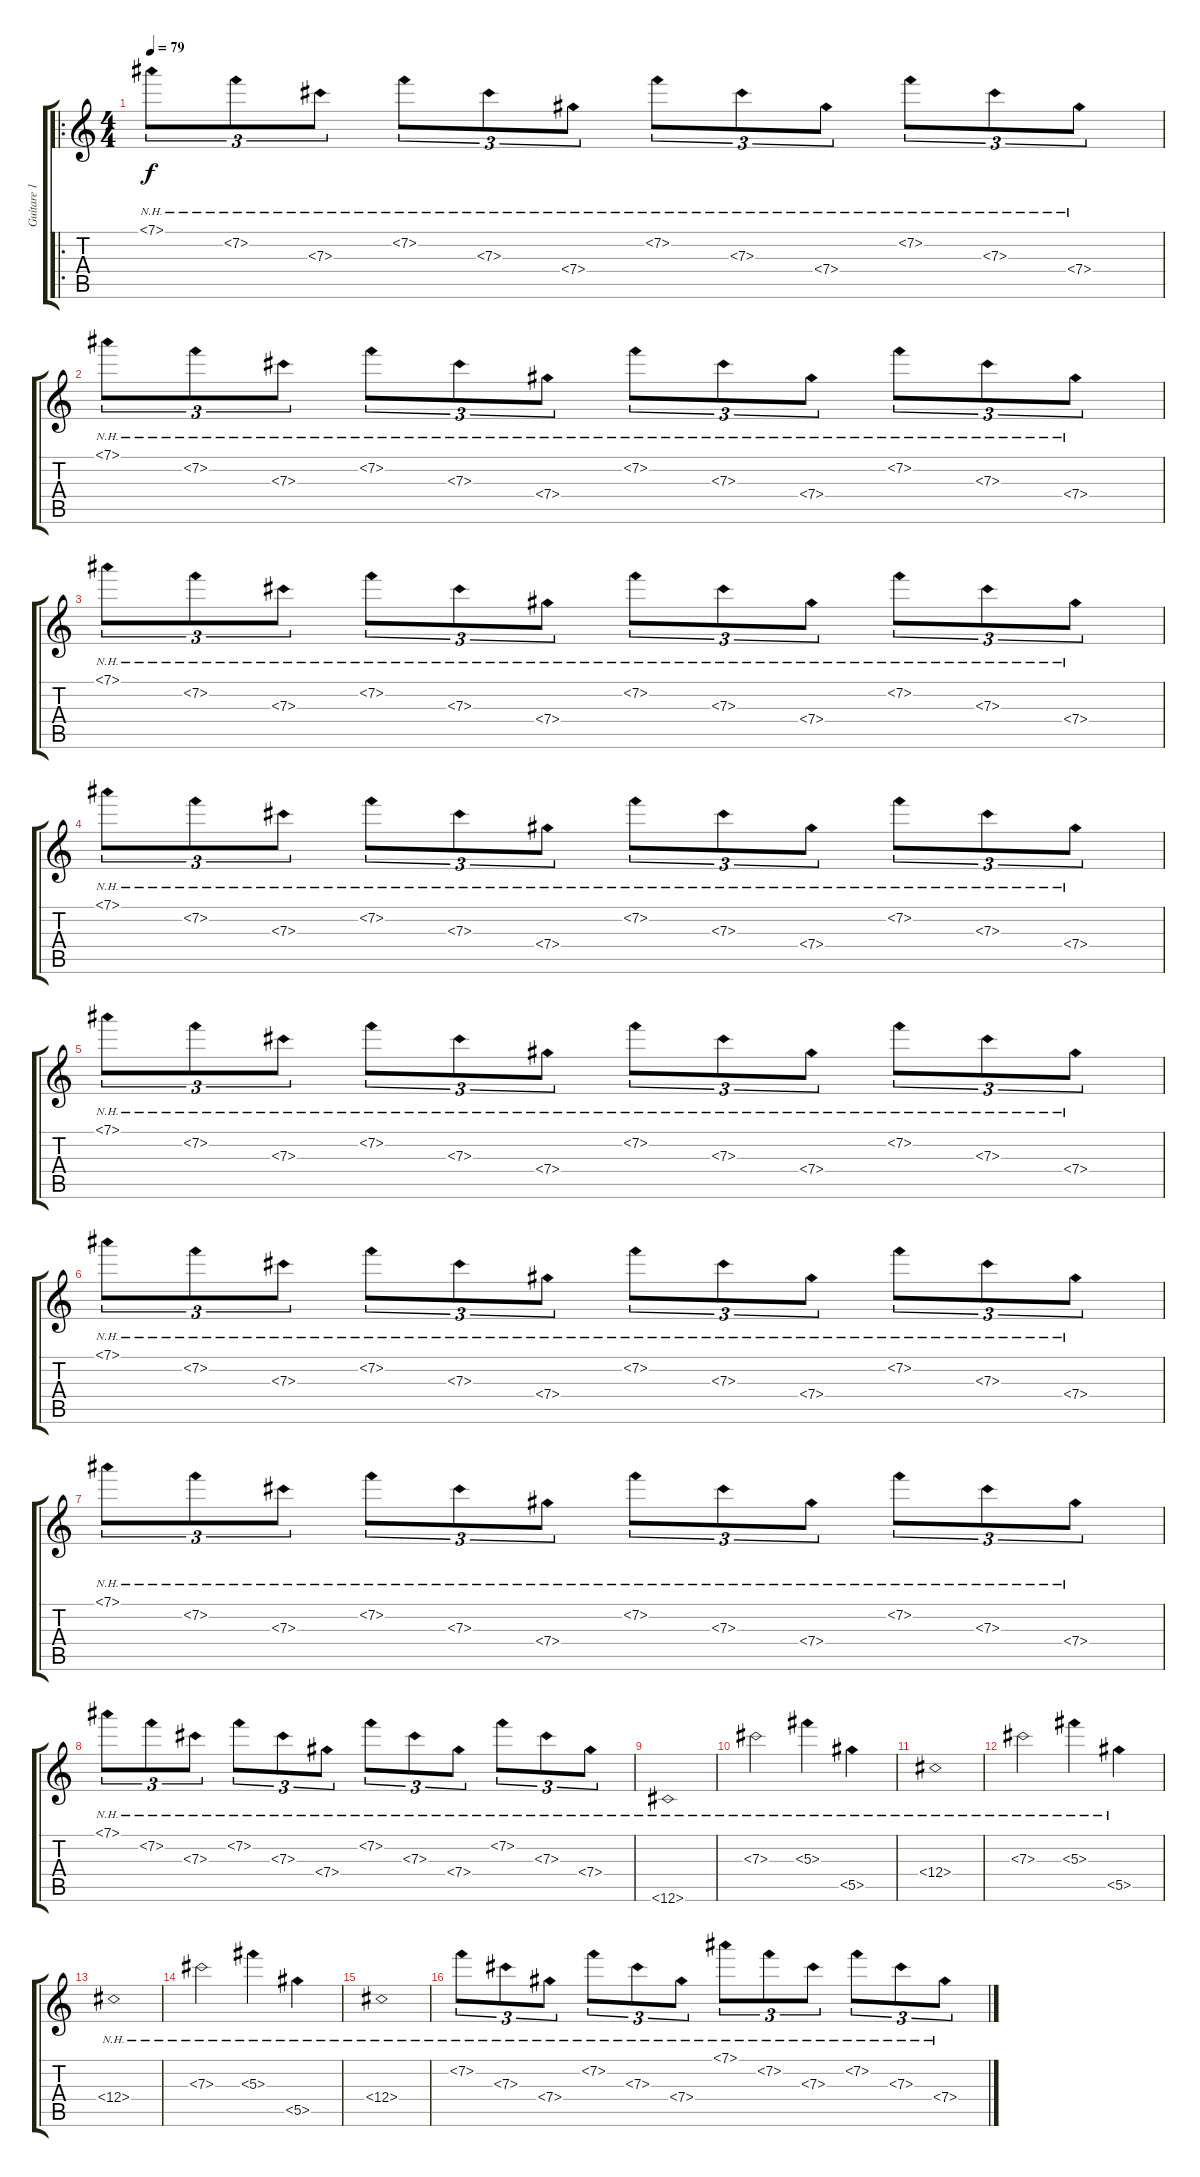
\track ("Guitare 1 : Harmonique" "Guitare 1 ") {instrument overdrivenguitar}
\staff {score tabs}
\tuning (Eb4 Bb3 Gb3 Db3 Ab2 Db2) {hide}
\ro
\ts (4 4)
\tempo 79
\clef g2
\ks c
7.1{nh}.8{tu (3 2) lyrics (0 "") lyrics (1 "") lyrics (2 "") lyrics (3 "") lyrics (4 "") dy f instrument overdrivenguitar} 7.2{nh}.8{tu (3 2)} 7.3{nh}.8{tu (3 2)} 7.2{nh}.8{tu (3 2)} 7.3{nh}.8{tu (3 2)} 7.4{nh}.8{tu (3 2)} 7.2{nh}.8{tu (3 2)} 7.3{nh}.8{tu (3 2)} 7.4{nh}.8{tu (3 2)} 7.2{nh}.8{tu (3 2)} 7.3{nh}.8{tu (3 2)} 7.4{nh}.8{tu (3 2)} |
7.1{nh}.8{tu (3 2)} 7.2{nh}.8{tu (3 2)} 7.3{nh}.8{tu (3 2)} 7.2{nh}.8{tu (3 2)} 7.3{nh}.8{tu (3 2)} 7.4{nh}.8{tu (3 2)} 7.2{nh}.8{tu (3 2)} 7.3{nh}.8{tu (3 2)} 7.4{nh}.8{tu (3 2)} 7.2{nh}.8{tu (3 2)} 7.3{nh}.8{tu (3 2)} 7.4{nh}.8{tu (3 2)} |
7.1{nh}.8{tu (3 2)} 7.2{nh}.8{tu (3 2)} 7.3{nh}.8{tu (3 2)} 7.2{nh}.8{tu (3 2)} 7.3{nh}.8{tu (3 2)} 7.4{nh}.8{tu (3 2)} 7.2{nh}.8{tu (3 2)} 7.3{nh}.8{tu (3 2)} 7.4{nh}.8{tu (3 2)} 7.2{nh}.8{tu (3 2)} 7.3{nh}.8{tu (3 2)} 7.4{nh}.8{tu (3 2)} |
7.1{nh}.8{tu (3 2)} 7.2{nh}.8{tu (3 2)} 7.3{nh}.8{tu (3 2)} 7.2{nh}.8{tu (3 2)} 7.3{nh}.8{tu (3 2)} 7.4{nh}.8{tu (3 2)} 7.2{nh}.8{tu (3 2)} 7.3{nh}.8{tu (3 2)} 7.4{nh}.8{tu (3 2)} 7.2{nh}.8{tu (3 2)} 7.3{nh}.8{tu (3 2)} 7.4{nh}.8{tu (3 2)} |
7.1{nh}.8{tu (3 2)} 7.2{nh}.8{tu (3 2)} 7.3{nh}.8{tu (3 2)} 7.2{nh}.8{tu (3 2)} 7.3{nh}.8{tu (3 2)} 7.4{nh}.8{tu (3 2)} 7.2{nh}.8{tu (3 2)} 7.3{nh}.8{tu (3 2)} 7.4{nh}.8{tu (3 2)} 7.2{nh}.8{tu (3 2)} 7.3{nh}.8{tu (3 2)} 7.4{nh}.8{tu (3 2)} |
7.1{nh}.8{tu (3 2)} 7.2{nh}.8{tu (3 2)} 7.3{nh}.8{tu (3 2)} 7.2{nh}.8{tu (3 2)} 7.3{nh}.8{tu (3 2)} 7.4{nh}.8{tu (3 2)} 7.2{nh}.8{tu (3 2)} 7.3{nh}.8{tu (3 2)} 7.4{nh}.8{tu (3 2)} 7.2{nh}.8{tu (3 2)} 7.3{nh}.8{tu (3 2)} 7.4{nh}.8{tu (3 2)} |
7.1{nh}.8{tu (3 2) lyrics (0 "") lyrics (1 "") lyrics (2 "") lyrics (3 "") lyrics (4 "")} 7.2{nh}.8{tu (3 2)} 7.3{nh}.8{tu (3 2)} 7.2{nh}.8{tu (3 2)} 7.3{nh}.8{tu (3 2)} 7.4{nh}.8{tu (3 2)} 7.2{nh}.8{tu (3 2)} 7.3{nh}.8{tu (3 2)} 7.4{nh}.8{tu (3 2)} 7.2{nh}.8{tu (3 2)} 7.3{nh}.8{tu (3 2)} 7.4{nh}.8{tu (3 2)} |
7.1{nh}.8{tu (3 2)} 7.2{nh}.8{tu (3 2)} 7.3{nh}.8{tu (3 2)} 7.2{nh}.8{tu (3 2)} 7.3{nh}.8{tu (3 2)} 7.4{nh}.8{tu (3 2)} 7.2{nh}.8{tu (3 2)} 7.3{nh}.8{tu (3 2)} 7.4{nh}.8{tu (3 2)} 7.2{nh}.8{tu (3 2)} 7.3{nh}.8{tu (3 2)} 7.4{nh}.8{tu (3 2)} |
12.6{nh}.1 |
7.3{nh}.2 5.3{nh}.4 5.5{nh}.4 |
12.4{nh}.1 |
7.3{nh}.2 5.3{nh}.4 5.5{nh}.4 |
12.4{nh}.1 |
7.3{nh}.2 5.3{nh}.4 5.5{nh}.4 |
12.4{nh}.1 |
7.2{nh}.8{tu (3 2)} 7.3{nh}.8{tu (3 2)} 7.4{nh}.8{tu (3 2)} 7.2{nh}.8{tu (3 2)} 7.3{nh}.8{tu (3 2)} 7.4{nh}.8{tu (3 2)} 7.1{nh}.8{tu (3 2)} 7.2{nh}.8{tu (3 2)} 7.3{nh}.8{tu (3 2)} 7.2{nh}.8{tu (3 2)} 7.3{nh}.8{tu (3 2)} 7.4{nh}.8{tu (3 2)}
